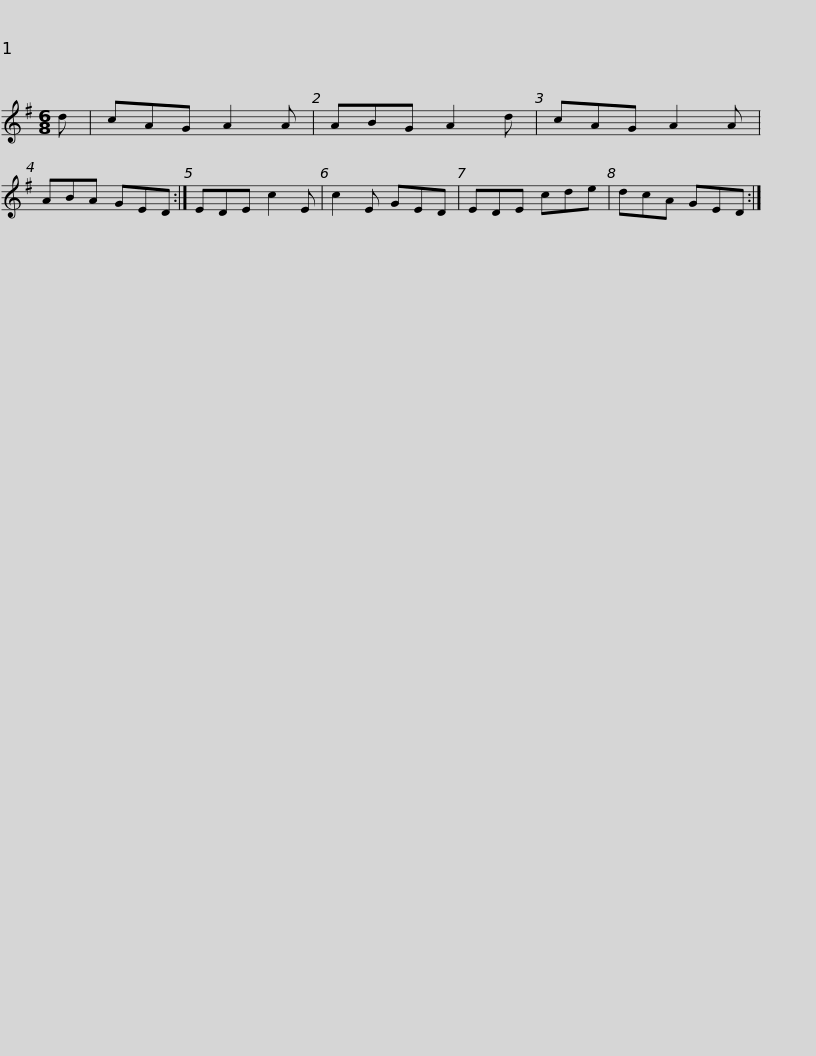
X:1
L:1/8
M:6/8
I:linebreak $
K:G
V:1 treble
V:1
 d | cAG A2 A | ABG A2 d | cAG A2 A | ABA GED :| %5
 EDE c2 E | c2 E GED | EDE cde |$ dcA GED :| %9
